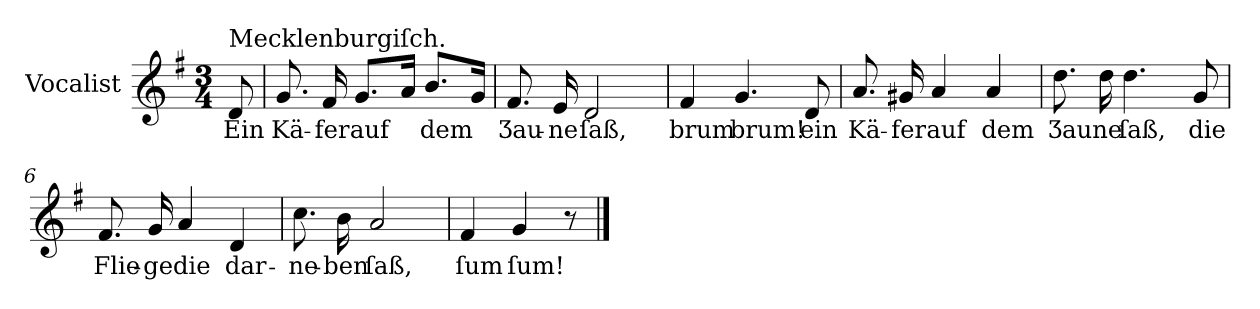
**kern	**text
*part1	*part1
*staff1	*staff1
*I"Vocalist	*
*k[f#]	*
*G:	*
*M3/4	*
=	=
!LO:TX:a:t=Mecklenburgiſch.	!
8d	Ein
=1	=1
8.g	Kä-
16f#	-fer
8.gL	auf
16aJk	.
8.bL	dem
16gJk	.
=2	=2
8.f#	Ʒau-
16e	-ne
2d	ſaß,
=3	=3
4f#	brum
4.g	brum!
8d	ein
=4	=4
8.a	Kä-
16g#X	-fer
4a	auf
4a	dem
=5	=5
8.dd	Ʒaune
16dd	.
4.dd	ſaß,
8g	die
=6	=6
8.f#	Flie-
16g	-ge
4a	die
4d	dar-
=7	=7
8.cc	-ne-
16b	-ben
2a	ſaß,
=8	=8
4f#	ſum
4g	ſum!
8r	.
==	==
*-	*-
